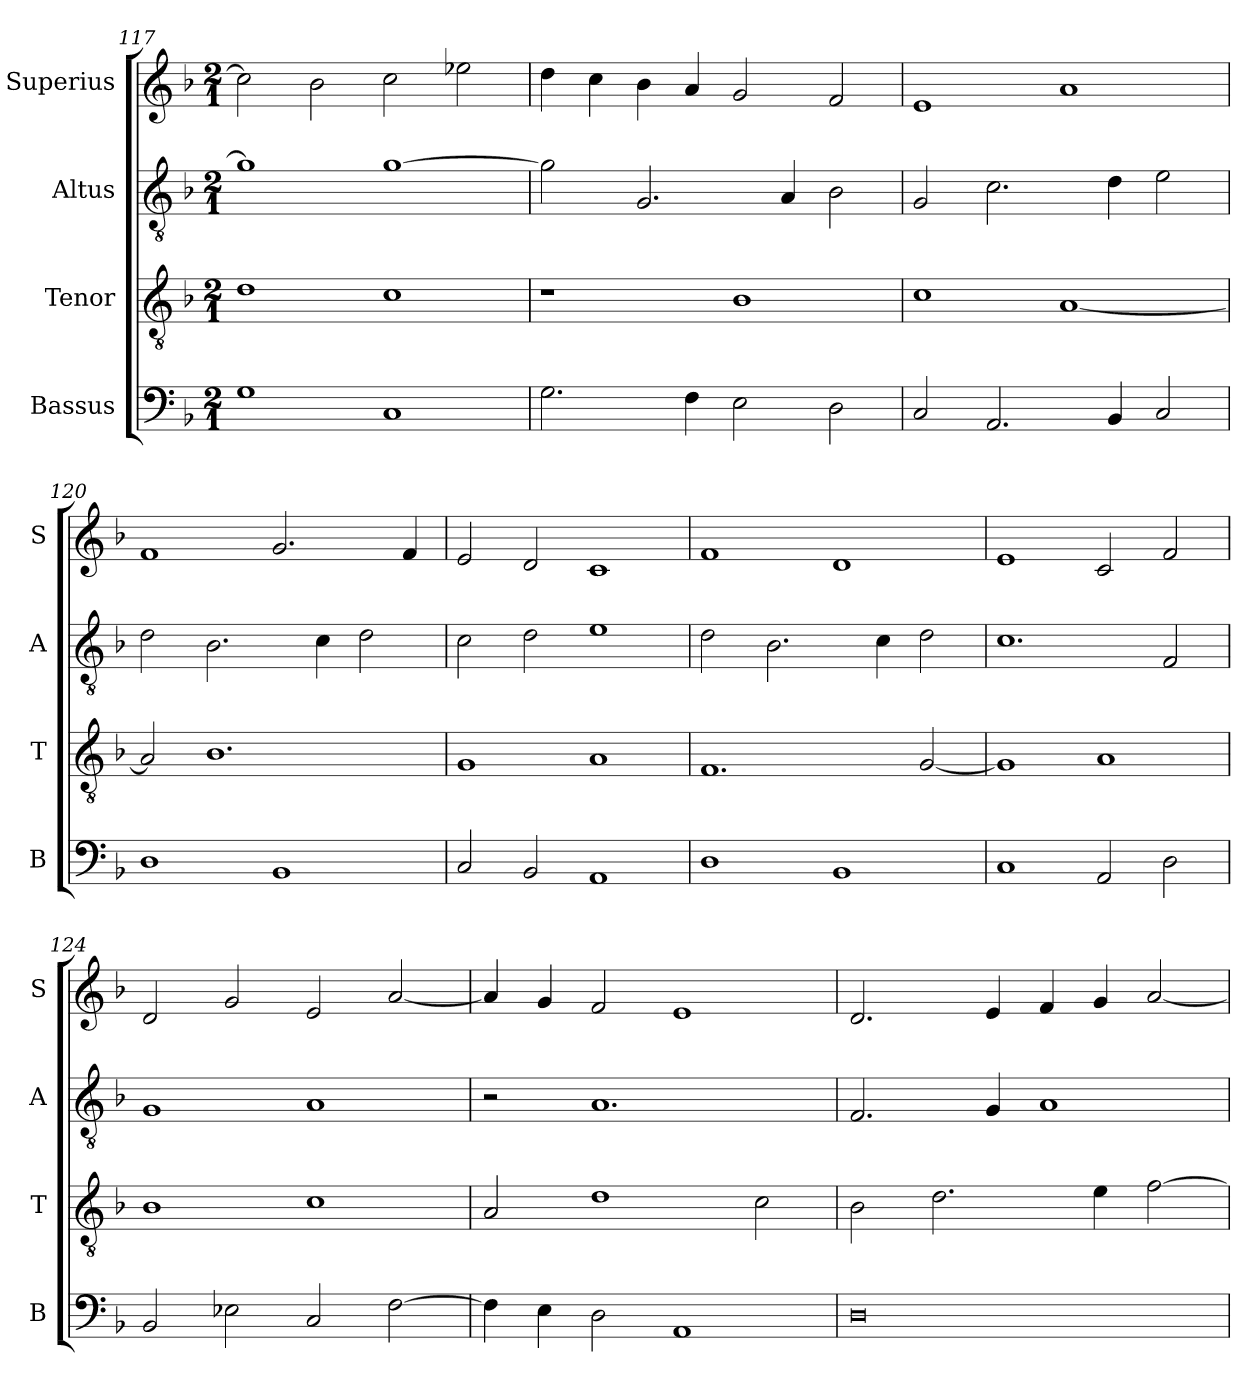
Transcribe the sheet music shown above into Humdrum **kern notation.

**kern	**kern	**kern	**kern
*part4	*part3	*part2	*part1
*staff4	*staff3	*staff2	*staff1
*I"Bassus	*I"Tenor	*I"Altus	*I"Superius
*I'B	*I'T	*I'A	*I'S
*clefF4	*clefGv2	*clefGv2	*clefG2
*k[b-]	*k[b-]	*k[b-]	*k[b-]
*M2/1	*M2/1	*M2/1	*M2/1
=117	=117	=117	=117
1G	1d	1g]	2cc\]
.	.	.	2b-\
1C	1c	[1g	2cc\
.	.	.	2ee-X\
=118	=118	=118	=118
2.G\	1r	2g\]	4dd\
.	.	.	4cc\
.	.	2.G/	4b-\
4F\	.	.	4a/
2E\	1B-	.	2g/
.	.	4A/	.
2D\	.	2B-\	2f/
=119	=119	=119	=119
2C/	1c	2G/	1e
2.AA/	.	2.c\	.
.	[1A	.	1a
4BB-/	.	4d\	.
2C/	.	2e\	.
=120	=120	=120	=120
1D	2A/]	2d\	1f
.	1.B-	2.B-\	.
1BB-	.	.	2.g/
.	.	4c\	.
.	.	2d\	.
.	.	.	4f/
=121	=121	=121	=121
2C/	1G	2c\	2e/
2BB-/	.	2d\	2d/
1AA	1A	1e	1c
=122	=122	=122	=122
1D	1.F	2d\	1f
.	.	2.B-\	.
1BB-	.	.	1d
.	.	4c\	.
.	[2G/	2d\	.
=123	=123	=123	=123
1C	1G]	1.c	1e
2AA/	1A	.	2c/
2D\	.	2F/	2f/
=124	=124	=124	=124
2BB-/	1B-	1G	2d/
2E-X\	.	.	2g/
2C/	1c	1A	2e/
[2F\	.	.	[2a/
=125	=125	=125	=125
4F\]	2A/	2r	4a/]
4E\	.	.	4g/
2D\	1d	1.A	2f/
1AA	.	.	1e
.	2c\	.	.
=126	=126	=126	=126
0D	2B-\	2.F/	2.d/
.	2.d\	.	.
.	.	4G/	4e/
.	.	1A	4f/
.	4e\	.	4g/
.	[2f\	.	[2a/
=	=	=	=
*-	*-	*-	*-
